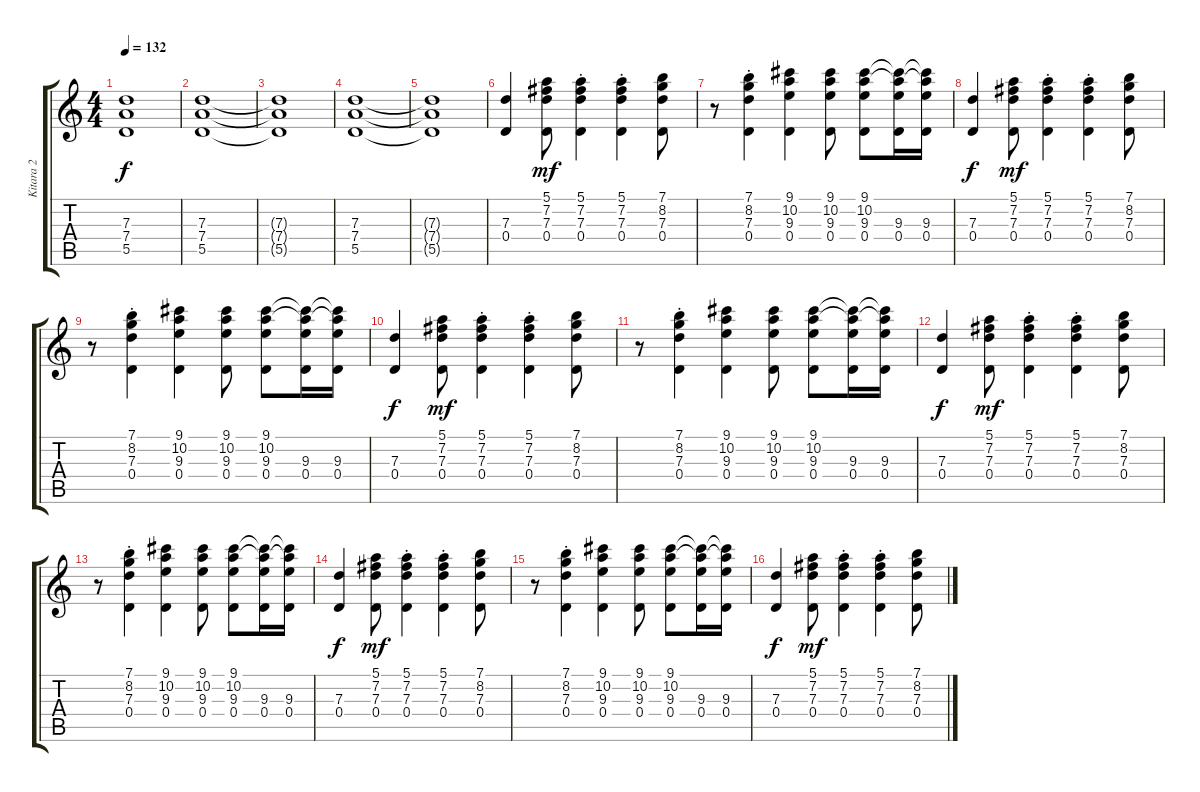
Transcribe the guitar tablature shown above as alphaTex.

\track ("Kitara 2" "Kitara 2") {instrument distortionguitar}
\staff {score tabs}
\tuning (E4 B3 G3 D3 A2 E2) {hide}
\ts (4 4)
\tempo 132
\clef g2
\ks c
(7.3{t} 7.4{t} 5.5{t}).1{dy f volume 7} |
(7.3 7.4 5.5).1{volume 9} |
(7.3{t} 7.4{t} 5.5{t}).1{volume 7} |
(7.3 7.4 5.5).1{volume 9} |
(7.3{t} 7.4{t} 5.5{t}).1{volume 7} |
(7.3 0.4).4{volume 7 balance 12 instrument distortionguitar} (5.1 7.2 7.3 0.4).8{dy mf} (5.1{st} 7.2{st} 7.3{st} 0.4{st}).4 (5.1{st} 7.2{st} 7.3{st} 0.4{st}).4 (7.1 8.2 7.3 0.4).8 |
r.8 (7.1{st} 8.2{st} 7.3{st} 0.4{st}).4 (9.1 10.2 9.3 0.4).4 (9.1 10.2 9.3 0.4).8 (9.1 10.2 9.3 0.4).8 (9.1{t} 10.2{t} 9.3 0.4).16 (9.1{t} 10.2{t} 9.3 0.4).16 |
(7.3 0.4).4{dy f} (5.1 7.2 7.3 0.4).8{dy mf} (5.1{st} 7.2{st} 7.3{st} 0.4{st}).4 (5.1{st} 7.2{st} 7.3{st} 0.4{st}).4 (7.1 8.2 7.3 0.4).8 |
r.8 (7.1{st} 8.2{st} 7.3{st} 0.4{st}).4 (9.1 10.2 9.3 0.4).4 (9.1 10.2 9.3 0.4).8 (9.1 10.2 9.3 0.4).8 (9.1{t} 10.2{t} 9.3 0.4).16 (9.1{t} 10.2{t} 9.3 0.4).16 |
(7.3 0.4).4{dy f} (5.1 7.2 7.3 0.4).8{dy mf} (5.1{st} 7.2{st} 7.3{st} 0.4{st}).4 (5.1{st} 7.2{st} 7.3{st} 0.4{st}).4 (7.1 8.2 7.3 0.4).8 |
r.8 (7.1{st} 8.2{st} 7.3{st} 0.4{st}).4 (9.1 10.2 9.3 0.4).4 (9.1 10.2 9.3 0.4).8 (9.1 10.2 9.3 0.4).8 (9.1{t} 10.2{t} 9.3 0.4).16 (9.1{t} 10.2{t} 9.3 0.4).16 |
(7.3 0.4).4{dy f} (5.1 7.2 7.3 0.4).8{dy mf} (5.1{st} 7.2{st} 7.3{st} 0.4{st}).4 (5.1{st} 7.2{st} 7.3{st} 0.4{st}).4 (7.1 8.2 7.3 0.4).8 |
r.8 (7.1{st} 8.2{st} 7.3{st} 0.4{st}).4 (9.1 10.2 9.3 0.4).4 (9.1 10.2 9.3 0.4).8 (9.1 10.2 9.3 0.4).8 (9.1{t} 10.2{t} 9.3 0.4).16 (9.1{t} 10.2{t} 9.3 0.4).16 |
(7.3 0.4).4{dy f} (5.1 7.2 7.3 0.4).8{dy mf} (5.1{st} 7.2{st} 7.3{st} 0.4{st}).4 (5.1{st} 7.2{st} 7.3{st} 0.4{st}).4 (7.1 8.2 7.3 0.4).8 |
r.8 (7.1{st} 8.2{st} 7.3{st} 0.4{st}).4 (9.1 10.2 9.3 0.4).4 (9.1 10.2 9.3 0.4).8 (9.1 10.2 9.3 0.4).8 (9.1{t} 10.2{t} 9.3 0.4).16 (9.1{t} 10.2{t} 9.3 0.4).16 |
(7.3 0.4).4{dy f} (5.1 7.2 7.3 0.4).8{dy mf} (5.1{st} 7.2{st} 7.3{st} 0.4{st}).4 (5.1{st} 7.2{st} 7.3{st} 0.4{st}).4 (7.1 8.2 7.3 0.4).8
